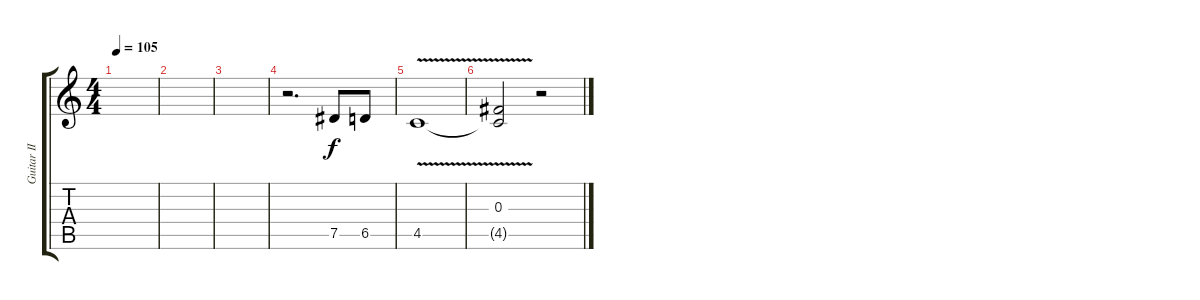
\track ("Guitar II" "Guitar II") {instrument distortionguitar}
\staff {score tabs}
\tuning (Eb4 Bb3 Gb3 Db3 Ab2 Eb2) {hide}
\ts (4 4)
\tempo 105
\clef g2
\ks c
|
|
|
r.2{d} 7.5.8 6.5.8 |
4.5{v}.1 |
(0.3 4.5{t}).2 r.2
